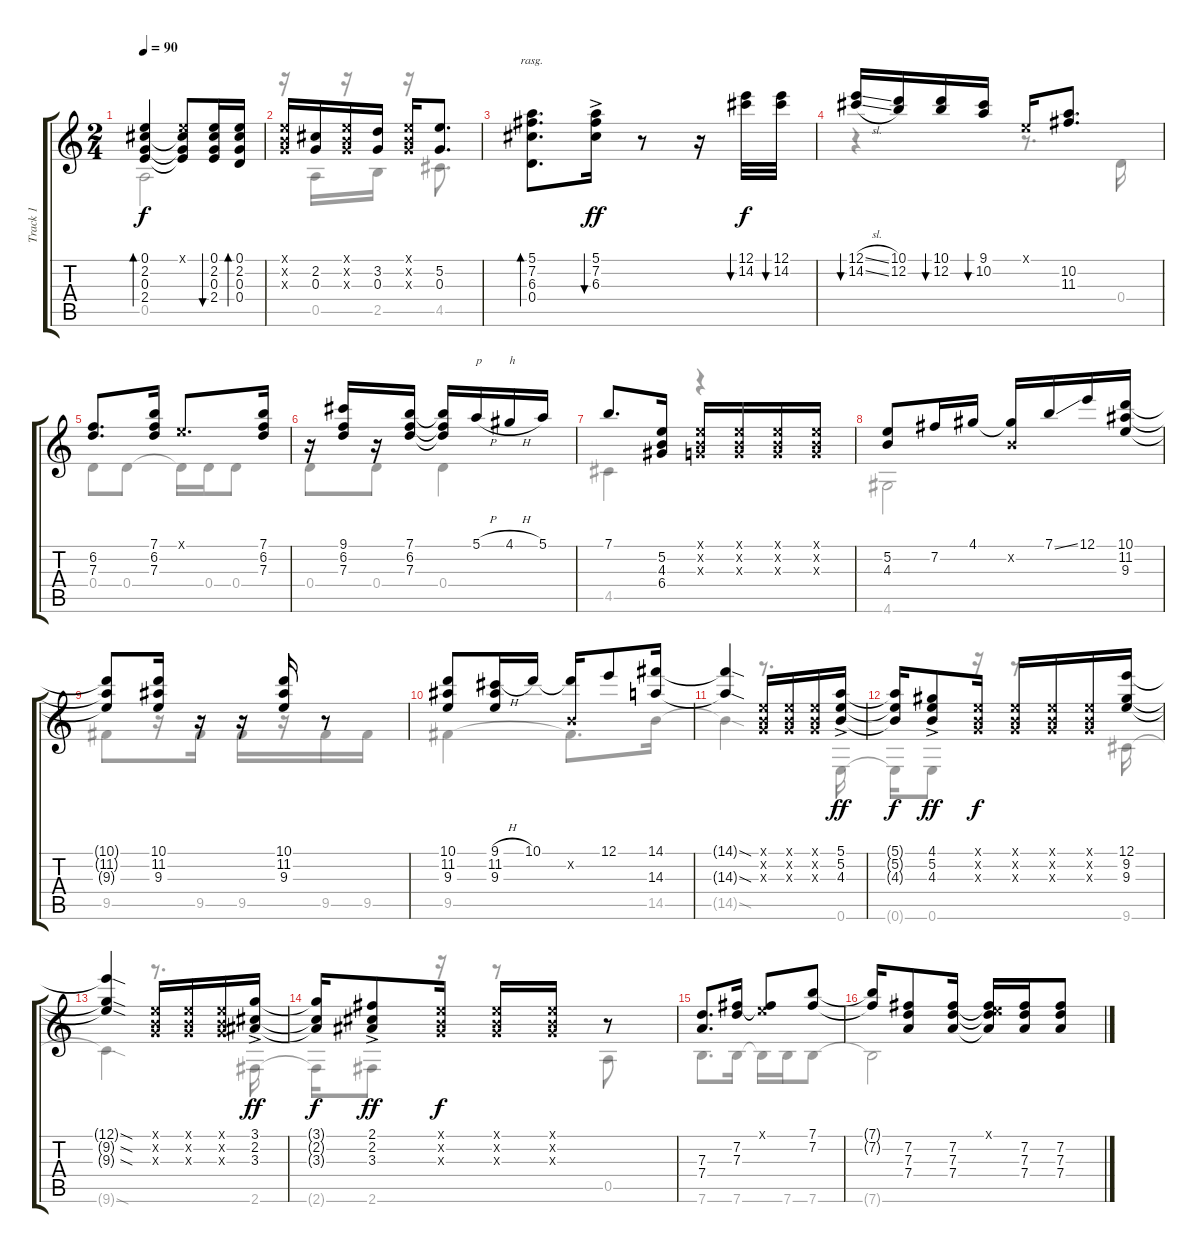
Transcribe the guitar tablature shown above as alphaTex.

\track ("Track 1" "Track 1") {instrument acousticguitarsteel}
\staff {score tabs}
\tuning (E4 B3 G3 D3 A2 E2) {hide}
\voice
\ts (2 4)
\tempo 90
\clef g2
\ks c
(0.1 2.2 0.3 2.4).4{bd 60 dy f} (0.1{x} 2.2{t} 0.3{t} 2.4{t}).8 (0.1 2.2 0.3 2.4).16{bu 30} (0.1 2.2 0.3 0.4).16{bd 30} |
(0.1{x} 0.2{x} 0.3{x}).16 (2.2 0.3).16 (0.1{x} 0.2{x} 0.3{x}).16 (3.2 0.3).16 (0.1{x} 0.2{x} 0.3{x}).16 (5.2 0.3).8{d} |
(5.1 7.2 6.3 0.4).8{d bd 120 rasg ii} (5.1 7.2 6.3{ac}).16{bu 30 dy ff} r.8 r.16 (12.1 14.2).32{bu 30 dy f} (12.1 14.2).32{bu 30} |
(12.1{sl} 14.2{sl}).16{bu 30} (10.1 12.2).16 (10.1 12.2).16{bu 30} (9.1 10.2).16{bu 30} 0.1{x}.16 (10.2 11.3).8{d} |
(6.2 7.3).8{d} (7.1 6.2 7.3).16 0.1{x}.8{d} (7.1 6.2 7.3).16 |
r.16 (9.1 6.2 7.3).16 r.16 (7.1 6.2 7.3).16 (7.1{t} 6.2{t} 7.3{t}).16 5.1{h}.16{txt "p"} 4.1{h}.16{txt "h"} 5.1.16 |
7.1.8{d} (5.2 4.3 6.4).16 (0.1{x} 0.2{x} 0.3{x}).16 (0.1{x} 0.2{x} 0.3{x}).16 (0.1{x} 0.2{x} 0.3{x}).16 (0.1{x} 0.2{x} 0.3{x}).16 |
(5.2 4.3).8 7.2.16 4.1.16 (4.1{t} 0.2{x}).16 7.1{ss}.16 12.1.16 (10.1 11.2 9.3).16 |
(10.1{t} 11.2{t} 9.3{t}).8 (10.1 11.2 9.3).16 r.16 r.16 (10.1 11.2 9.3).16 r.8 |
(10.1 11.2 9.3).8 (9.1{h} 11.2 9.3).16 10.1.16 (10.1{t} 0.2{x}).16 12.1.8 (14.1 14.3).16 |
(14.1{sod t} 14.3{sod t}).4 (0.1{x} 0.2{x} 0.3{x}).16 (0.1{x} 0.2{x} 0.3{x}).16 (0.1{x} 0.2{x} 0.3{x}).16 (5.1 5.2 4.3{ac}).16{dy ff} |
(5.1{t} 5.2{t} 4.3{t}).16{dy f} (4.1 5.2{ac} 4.3).8{dy ff} (0.1{x} 0.2{x} 0.3{x}).16{dy f} (0.1{x} 0.2{x} 0.3{x}).16 (0.1{x} 0.2{x} 0.3{x}).16 (0.1{x} 0.2{x} 0.3{x}).16 (12.1 9.2 9.3).16 |
(12.1{sod t} 9.2{sod t} 9.3{sod t}).4 (0.1{x} 0.2{x} 0.3{x}).16 (0.1{x} 0.2{x} 0.3{x}).16 (0.1{x} 0.2{x} 0.3{x}).16 (3.1{ac} 2.2 3.3).16{dy ff} |
(3.1{t} 2.2{t} 3.3{t}).16{dy f} (2.1 2.2 3.3{ac}).8{dy ff} (0.1{x} 0.2{x} 0.3{x}).16{dy f} (0.1{x} 0.2{x} 0.3{x}).16 (0.1{x} 0.2{x} 0.3{x}).16 r.8 |
(7.3 7.4).8{d} (7.2 7.3).16 (0.1{x} 7.2{t}).8 (7.1 7.2).8 |
(7.1{t} 7.2{t}).16 (7.2 7.3 7.4).8 (7.2 7.3 7.4).16 (0.1{x} 7.2{t} 7.3{t} 7.4{t}).16 (7.2 7.3 7.4).16 (7.2 7.3 7.4).8
\voice
\clef g2
\ottava regular
\simile none
\ks c
0.5.2{dy f} |
r.16 0.5.16 r.16 2.5.16 r.16 4.5.8{d} |
|
r.4 r.8{d} 0.4.16 |
0.4.8 0.4.8 0.4{t}.16 0.4.16 0.4.8 |
0.4.8 0.4.8 0.4.4 |
4.5.4 r.4 |
4.6.2 |
9.5.8 r.16 9.5.16 9.5.16 r.16 9.5.16 9.5.16 |
9.5.4 9.5{t}.8{d} 14.5.16 |
14.5{sod t}.4 r.8{d} 0.6.16 |
0.6{t}.16 0.6.8 r.16 r.8{d} 9.6.16 |
9.6{sod t}.4 r.8{d} 2.6.16 |
2.6{t}.16 2.6.8 r.16 r.8 0.5.8 |
7.6.8{d} 7.6.16 7.6{t}.16 7.6.16 7.6.8 |
7.6{t}.2
